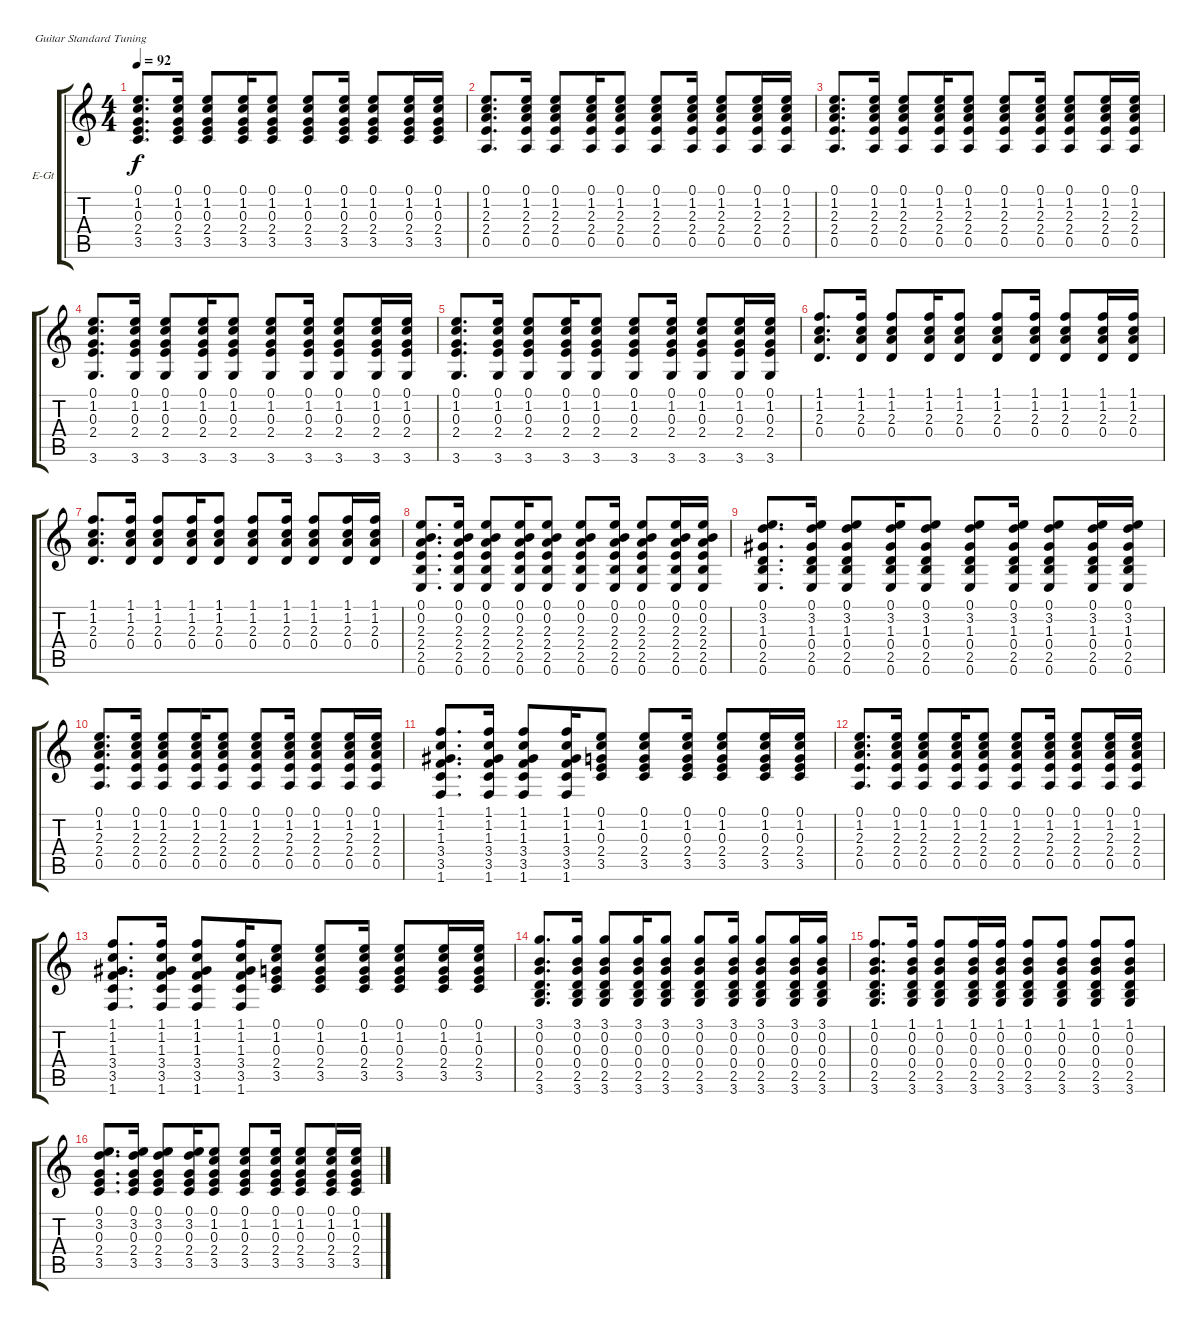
\defaultSystemsLayout 4
\bracketExtendMode groupsimilarinstruments
\firstSystemTrackNameOrientation horizontal
\otherSystemsTrackNameOrientation horizontal
\track ("Electric Guitar" "E-Gt") {mute instrument electricguitarclean}
\staff {score tabs}
\tuning (E4 B3 G3 D3 A2 E2)
\ts (4 4)
\tempo 92
\clef g2
\scale
0.25
\ks c
(0.1 1.2 0.3 2.4 3.5).8{d dy f} (0.1 1.2 0.3 2.4 3.5).16 (0.1 1.2 0.3 2.4 3.5).8 (0.1 1.2 0.3 2.4 3.5).16 (0.1 1.2 0.3 2.4 3.5).8 (0.1 1.2 0.3 2.4 3.5).8 (0.1 1.2 0.3 2.4 3.5).16 (0.1 1.2 0.3 2.4 3.5).8 (0.1 1.2 0.3 2.4 3.5).16 (0.1 1.2 0.3 2.4 3.5).16 |
\scale
0.25 (0.1 1.2 2.3 2.4 0.5).8{d} (0.1 1.2 2.3 2.4 0.5).16 (0.1 1.2 2.3 2.4 0.5).8 (0.1 1.2 2.3 2.4 0.5).16 (0.1 1.2 2.3 2.4 0.5).8 (0.1 1.2 2.3 2.4 0.5).8 (0.1 1.2 2.3 2.4 0.5).16 (0.1 1.2 2.3 2.4 0.5).8 (0.1 1.2 2.3 2.4 0.5).16 (0.1 1.2 2.3 2.4 0.5).16 |
\scale
0.25 (0.1 1.2 2.3 2.4 0.5).8{d} (0.1 1.2 2.3 2.4 0.5).16 (0.1 1.2 2.3 2.4 0.5).8 (0.1 1.2 2.3 2.4 0.5).16 (0.1 1.2 2.3 2.4 0.5).8 (0.1 1.2 2.3 2.4 0.5).8 (0.1 1.2 2.3 2.4 0.5).16 (0.1 1.2 2.3 2.4 0.5).8 (0.1 1.2 2.3 2.4 0.5).16 (0.1 1.2 2.3 2.4 0.5).16 |
\scale
0.25 (0.1 1.2 0.3 2.4 3.6).8{d} (0.1 1.2 0.3 2.4 3.6).16 (0.1 1.2 0.3 2.4 3.6).8 (0.1 1.2 0.3 2.4 3.6).16 (0.1 1.2 0.3 2.4 3.6).8 (0.1 1.2 0.3 2.4 3.6).8 (0.1 1.2 0.3 2.4 3.6).16 (0.1 1.2 0.3 2.4 3.6).8 (0.1 1.2 0.3 2.4 3.6).16 (0.1 1.2 0.3 2.4 3.6).16 |
\scale
0.25 (0.1 1.2 0.3 2.4 3.6).8{d} (0.1 1.2 0.3 2.4 3.6).16 (0.1 1.2 0.3 2.4 3.6).8 (0.1 1.2 0.3 2.4 3.6).16 (0.1 1.2 0.3 2.4 3.6).8 (0.1 1.2 0.3 2.4 3.6).8 (0.1 1.2 0.3 2.4 3.6).16 (0.1 1.2 0.3 2.4 3.6).8 (0.1 1.2 0.3 2.4 3.6).16 (0.1 1.2 0.3 2.4 3.6).16 |
\scale
0.25 (1.1 1.2 2.3 0.4).8{d} (1.1 1.2 2.3 0.4).16 (1.1 1.2 2.3 0.4).8 (1.1 1.2 2.3 0.4).16 (1.1 1.2 2.3 0.4).8 (1.1 1.2 2.3 0.4).8 (1.1 1.2 2.3 0.4).16 (1.1 1.2 2.3 0.4).8 (1.1 1.2 2.3 0.4).16 (1.1 1.2 2.3 0.4).16 |
\scale
0.25 (1.1 1.2 2.3 0.4).8{d} (1.1 1.2 2.3 0.4).16 (1.1 1.2 2.3 0.4).8 (1.1 1.2 2.3 0.4).16 (1.1 1.2 2.3 0.4).8 (1.1 1.2 2.3 0.4).8 (1.1 1.2 2.3 0.4).16 (1.1 1.2 2.3 0.4).8 (1.1 1.2 2.3 0.4).16 (1.1 1.2 2.3 0.4).16 |
\scale
0.25 (0.1 0.2 2.3 2.4 2.5 0.6).8{d} (0.1 0.2 2.3 2.4 2.5 0.6).16 (0.1 0.2 2.3 2.4 2.5 0.6).8 (0.1 0.2 2.3 2.4 2.5 0.6).16 (0.1 0.2 2.3 2.4 2.5 0.6).8 (0.1 0.2 2.3 2.4 2.5 0.6).8 (0.1 0.2 2.3 2.4 2.5 0.6).16 (0.1 0.2 2.3 2.4 2.5 0.6).8 (0.1 0.2 2.3 2.4 2.5 0.6).16 (0.1 0.2 2.3 2.4 2.5 0.6).16 |
\scale
0.25 (0.1 3.2 1.3 0.4 2.5 0.6).8{d} (0.1 3.2 1.3 0.4 2.5 0.6).16 (0.1 3.2 1.3 0.4 2.5 0.6).8 (0.1 3.2 1.3 0.4 2.5 0.6).16 (0.1 3.2 1.3 0.4 2.5 0.6).8 (0.1 3.2 1.3 0.4 2.5 0.6).8 (0.1 3.2 1.3 0.4 2.5 0.6).16 (0.1 3.2 1.3 0.4 2.5 0.6).8 (0.1 3.2 1.3 0.4 2.5 0.6).16 (0.1 3.2 1.3 0.4 2.5 0.6).16 |
\scale
0.25 (0.1 1.2 2.3 2.4 0.5).8{d} (0.1 1.2 2.3 2.4 0.5).16 (0.1 1.2 2.3 2.4 0.5).8 (0.1 1.2 2.3 2.4 0.5).16 (0.1 1.2 2.3 2.4 0.5).8 (0.1 1.2 2.3 2.4 0.5).8 (0.1 1.2 2.3 2.4 0.5).16 (0.1 1.2 2.3 2.4 0.5).8 (0.1 1.2 2.3 2.4 0.5).16 (0.1 1.2 2.3 2.4 0.5).16 |
\scale
0.25 (1.1 1.2 1.3 3.4 3.5 1.6).8{d} (1.1 1.2 1.3 3.4 3.5 1.6).16 (1.1 1.2 1.3 3.4 3.5 1.6).8 (1.1 1.2 1.3 3.4 3.5 1.6).16 (0.1 1.2 0.3 2.4 3.5).8 (0.1 1.2 0.3 2.4 3.5).8 (0.1 1.2 0.3 2.4 3.5).16 (0.1 1.2 0.3 2.4 3.5).8 (0.1 1.2 0.3 2.4 3.5).16 (0.1 1.2 0.3 2.4 3.5).16 |
\scale
0.25 (0.1 1.2 2.3 2.4 0.5).8{d} (0.1 1.2 2.3 2.4 0.5).16 (0.1 1.2 2.3 2.4 0.5).8 (0.1 1.2 2.3 2.4 0.5).16 (0.1 1.2 2.3 2.4 0.5).8 (0.1 1.2 2.3 2.4 0.5).8 (0.1 1.2 2.3 2.4 0.5).16 (0.1 1.2 2.3 2.4 0.5).8 (0.1 1.2 2.3 2.4 0.5).16 (0.1 1.2 2.3 2.4 0.5).16 |
\scale
0.25 (1.1 1.2 1.3 3.4 3.5 1.6).8{d} (1.1 1.2 1.3 3.4 3.5 1.6).16 (1.1 1.2 1.3 3.4 3.5 1.6).8 (1.1 1.2 1.3 3.4 3.5 1.6).16 (0.1 1.2 0.3 2.4 3.5).8 (0.1 1.2 0.3 2.4 3.5).8 (0.1 1.2 0.3 2.4 3.5).16 (0.1 1.2 0.3 2.4 3.5).8 (0.1 1.2 0.3 2.4 3.5).16 (0.1 1.2 0.3 2.4 3.5).16 |
\scale
0.25 (3.1 0.2 0.3 0.4 2.5 3.6).8{d} (3.1 0.2 0.3 0.4 2.5 3.6).16 (3.1 0.2 0.3 0.4 2.5 3.6).8 (3.1 0.2 0.3 0.4 2.5 3.6).16 (3.1 0.2 0.3 0.4 2.5 3.6).8 (3.1 0.2 0.3 0.4 2.5 3.6).8 (3.1 0.2 0.3 0.4 2.5 3.6).16 (3.1 0.2 0.3 0.4 2.5 3.6).8 (3.1 0.2 0.3 0.4 2.5 3.6).16 (3.1 0.2 0.3 0.4 2.5 3.6).16 |
\scale
0.25 (1.1 0.2 0.3 0.4 2.5 3.6).8{d} (1.1 0.2 0.3 0.4 2.5 3.6).16 (1.1 0.2 0.3 0.4 2.5 3.6).8 (1.1 0.2 0.3 0.4 2.5 3.6).16 (1.1 0.2 0.3 0.4 2.5 3.6).16 (1.1 0.2 0.3 0.4 2.5 3.6).8 (1.1 0.2 0.3 0.4 2.5 3.6).8 (1.1 0.2 0.3 0.4 2.5 3.6).8 (1.1 0.2 0.3 0.4 2.5 3.6).8 |
\scale
0.25 (0.1 3.2 0.3 2.4 3.5).8{d} (0.1 3.2 0.3 2.4 3.5).16 (0.1 3.2 0.3 2.4 3.5).8 (0.1 3.2 0.3 2.4 3.5).16 (0.1 1.2 0.3 2.4 3.5).8 (0.1 1.2 0.3 2.4 3.5).8 (0.1 1.2 0.3 2.4 3.5).16 (0.1 1.2 0.3 2.4 3.5).8 (0.1 1.2 0.3 2.4 3.5).16 (0.1 1.2 0.3 2.4 3.5).16
